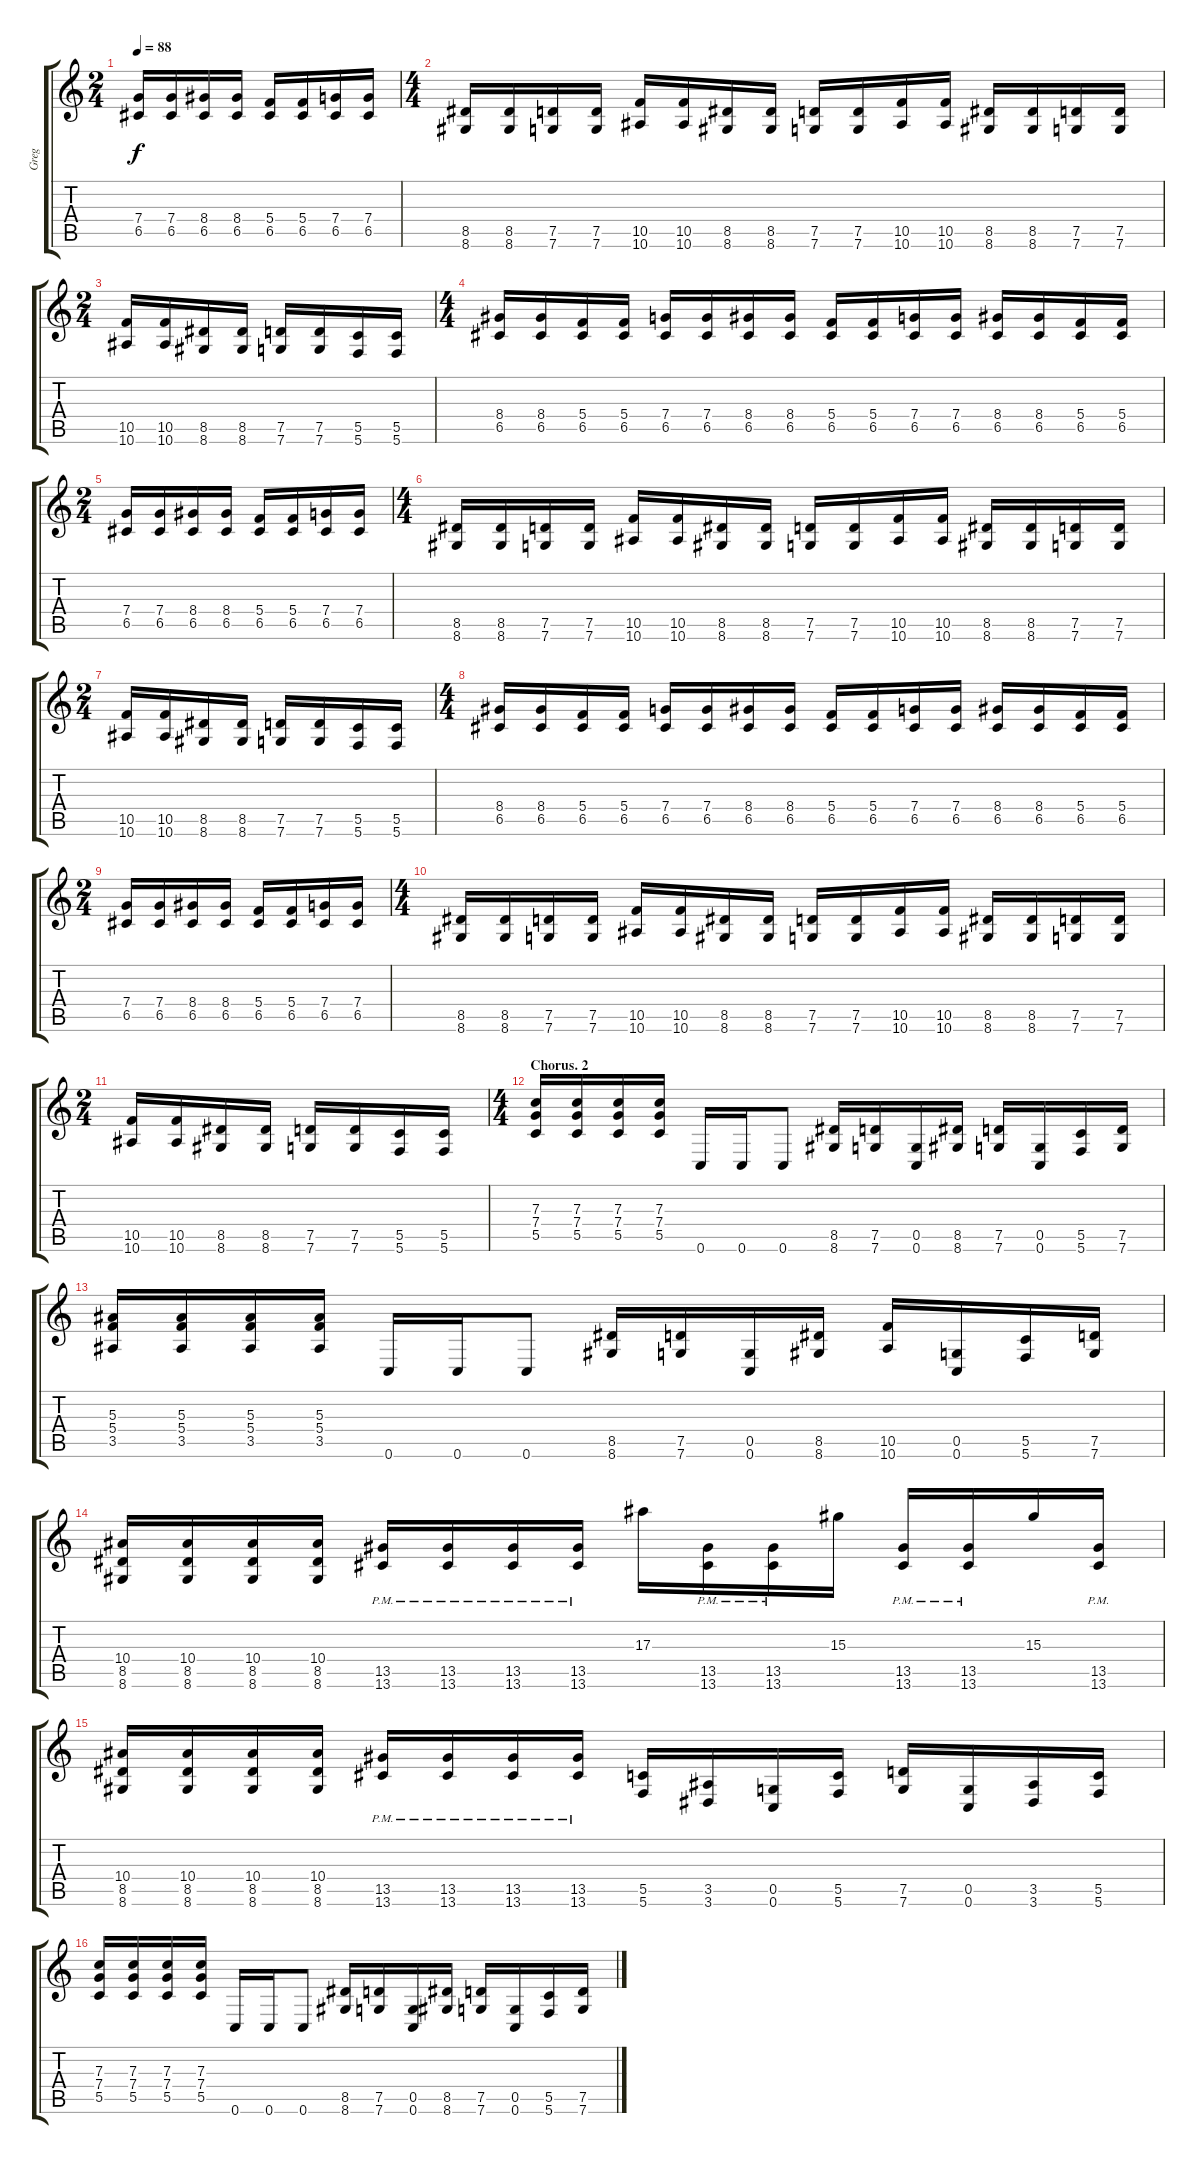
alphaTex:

\track ("Greg" "Greg") {instrument distortionguitar}
\staff {score tabs}
\tuning (D4 A3 F3 C3 G2 C2) {hide}
\ts (2 4)
\tempo 88
\clef g2
\ks c
(7.4 6.5).16{dy f} (7.4 6.5).16 (8.4 6.5).16 (8.4 6.5).16 (5.4 6.5).16 (5.4 6.5).16 (7.4 6.5).16 (7.4 6.5).16 |
\ts (4 4)
(8.5 8.6).16 (8.5 8.6).16 (7.5 7.6).16 (7.5 7.6).16 (10.5 10.6).16 (10.5 10.6).16 (8.5 8.6).16 (8.5 8.6).16 (7.5 7.6).16 (7.5 7.6).16 (10.5 10.6).16 (10.5 10.6).16 (8.5 8.6).16 (8.5 8.6).16 (7.5 7.6).16 (7.5 7.6).16 |
\ts (2 4)
(10.5 10.6).16 (10.5 10.6).16 (8.5 8.6).16 (8.5 8.6).16 (7.5 7.6).16 (7.5 7.6).16 (5.5 5.6).16 (5.5 5.6).16 |
\ts (4 4)
(8.4 6.5).16 (8.4 6.5).16 (5.4 6.5).16 (5.4 6.5).16 (7.4 6.5).16 (7.4 6.5).16 (8.4 6.5).16 (8.4 6.5).16 (5.4 6.5).16 (5.4 6.5).16 (7.4 6.5).16 (7.4 6.5).16 (8.4 6.5).16 (8.4 6.5).16 (5.4 6.5).16 (5.4 6.5).16 |
\ts (2 4)
(7.4 6.5).16 (7.4 6.5).16 (8.4 6.5).16 (8.4 6.5).16 (5.4 6.5).16 (5.4 6.5).16 (7.4 6.5).16 (7.4 6.5).16 |
\ts (4 4)
(8.5 8.6).16 (8.5 8.6).16 (7.5 7.6).16 (7.5 7.6).16 (10.5 10.6).16 (10.5 10.6).16 (8.5 8.6).16 (8.5 8.6).16 (7.5 7.6).16 (7.5 7.6).16 (10.5 10.6).16 (10.5 10.6).16 (8.5 8.6).16 (8.5 8.6).16 (7.5 7.6).16 (7.5 7.6).16 |
\ts (2 4)
(10.5 10.6).16 (10.5 10.6).16 (8.5 8.6).16 (8.5 8.6).16 (7.5 7.6).16 (7.5 7.6).16 (5.5 5.6).16 (5.5 5.6).16 |
\ts (4 4)
(8.4 6.5).16 (8.4 6.5).16 (5.4 6.5).16 (5.4 6.5).16 (7.4 6.5).16 (7.4 6.5).16 (8.4 6.5).16 (8.4 6.5).16 (5.4 6.5).16 (5.4 6.5).16 (7.4 6.5).16 (7.4 6.5).16 (8.4 6.5).16 (8.4 6.5).16 (5.4 6.5).16 (5.4 6.5).16 |
\ts (2 4)
(7.4 6.5).16 (7.4 6.5).16 (8.4 6.5).16 (8.4 6.5).16 (5.4 6.5).16 (5.4 6.5).16 (7.4 6.5).16 (7.4 6.5).16 |
\ts (4 4)
(8.5 8.6).16 (8.5 8.6).16 (7.5 7.6).16 (7.5 7.6).16 (10.5 10.6).16 (10.5 10.6).16 (8.5 8.6).16 (8.5 8.6).16 (7.5 7.6).16 (7.5 7.6).16 (10.5 10.6).16 (10.5 10.6).16 (8.5 8.6).16 (8.5 8.6).16 (7.5 7.6).16 (7.5 7.6).16 |
\ts (2 4)
(10.5 10.6).16 (10.5 10.6).16 (8.5 8.6).16 (8.5 8.6).16 (7.5 7.6).16 (7.5 7.6).16 (5.5 5.6).16 (5.5 5.6).16 |
\ts (4 4)
\section ("" "Chorus. 2")
(7.3 7.4 5.5).16 (7.3 7.4 5.5).16 (7.3 7.4 5.5).16 (7.3 7.4 5.5).16 0.6.16 0.6.16 0.6.8 (8.5 8.6).16 (7.5 7.6).16 (0.5 0.6).16 (8.5 8.6).16 (7.5 7.6).16 (0.5 0.6).16 (5.5 5.6).16 (7.5 7.6).16 |
(5.3 5.4 3.5).16 (5.3 5.4 3.5).16 (5.3 5.4 3.5).16 (5.3 5.4 3.5).16 0.6.16 0.6.16 0.6.8 (8.5 8.6).16 (7.5 7.6).16 (0.5 0.6).16 (8.5 8.6).16 (10.5 10.6).16 (0.5 0.6).16 (5.5 5.6).16 (7.5 7.6).16 |
(10.4 8.5 8.6).16 (10.4 8.5 8.6).16 (10.4 8.5 8.6).16 (10.4 8.5 8.6).16 (13.5{pm} 13.6{pm}).16 (13.5{pm} 13.6{pm}).16 (13.5{pm} 13.6{pm}).16 (13.5{pm} 13.6{pm}).16 17.3.16 (13.5{pm} 13.6{pm}).16 (13.5{pm} 13.6{pm}).16 15.3.16 (13.5{pm} 13.6{pm}).16 (13.5{pm} 13.6{pm}).16 15.3.16 (13.5{pm} 13.6{pm}).16 |
(10.4 8.5 8.6).16 (10.4 8.5 8.6).16 (10.4 8.5 8.6).16 (10.4 8.5 8.6).16 (13.5{pm} 13.6{pm}).16 (13.5{pm} 13.6{pm}).16 (13.5{pm} 13.6{pm}).16 (13.5{pm} 13.6{pm}).16 (5.5 5.6).16 (3.5 3.6).16 (0.5 0.6).16 (5.5 5.6).16 (7.5 7.6).16 (0.5 0.6).16 (3.5 3.6).16 (5.5 5.6).16 |
(7.3 7.4 5.5).16 (7.3 7.4 5.5).16 (7.3 7.4 5.5).16 (7.3 7.4 5.5).16 0.6.16 0.6.16 0.6.8 (8.5 8.6).16 (7.5 7.6).16 (0.5 0.6).16 (8.5 8.6).16 (7.5 7.6).16 (0.5 0.6).16 (5.5 5.6).16 (7.5 7.6).16
